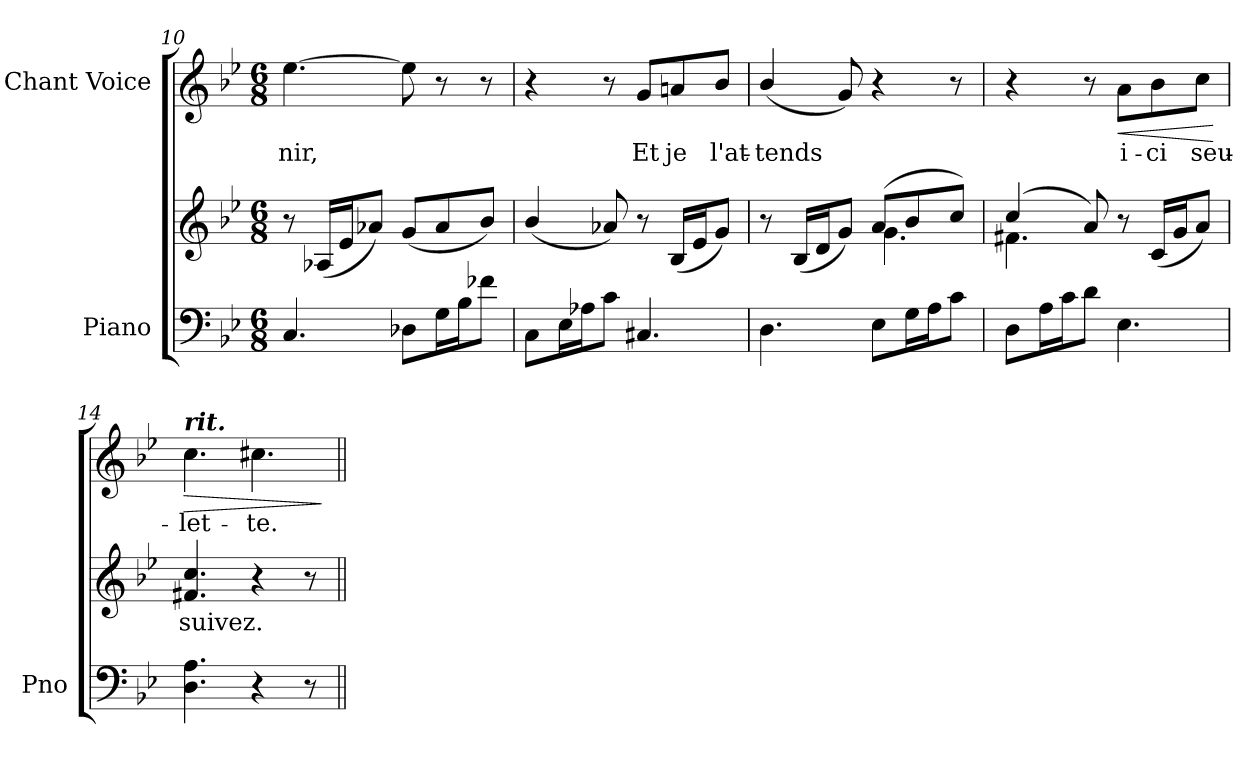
**kern	**kern	**text	**kern	**text	**dynam
*part2	*part2	*part2	*part1	*part1	*part1
*staff3	*staff2	*staff2	*staff1	*staff1	*staff1
*I"Piano	*	*	*I"Chant Voice	*	*
*I'Pno	*	*	*	*	*
!!LO:PB:g=z
*clefF4	*clefG2	*	*clefG2	*	*
*k[b-e-]	*k[b-e-]	*	*k[b-e-]	*	*
*M6/8	*M6/8	*	*M6/8	*	*
=10	=10	=10	=10	=10	=10
!	!	!	!	!LO:LY:b	!
4.C/	8r	.	[4.ee-\	-nir,	.
.	(16A-X/LL	.	.	.	.
.	16e-/J	.	.	.	.
.	8a-X/J)	.	.	.	.
8D-X\L	(8g/L	.	8ee-\]	.	.
16G\L	8a-/	.	8r	.	.
16B-\J	.	.	.	.	.
8f-X\J	8b-/J)	.	8r	.	.
!!LO:LB:g=z
=11	=11	=11	=11	=11	=11
8C\L	(4b-/	.	4r	.	.
16E-\L	.	.	.	.	.
16A-X\J	.	.	.	.	.
8c\J	8a-X/)	.	8r	.	.
!	!	!	!	!LO:LY:b	!
4.C#X/	8r	.	8g/L	Et	.
!	!	!	!	!LO:LY:b	!
.	(16B-/LL	.	8an/	je	.
.	16e-/J	.	.	.	.
!	!	!	!	!LO:LY:b	!
.	8g/J)	.	8b-/J	l'at-	.
=12	=12	=12	=12	=12	=12
*	*^	*	*	*	*
!	!	!	!	!	!LO:LY:b	!
4.D\	8r	4.ryy	.	(<4b-/	-tends	.
.	(16B-/LL	.	.	.	.	.
.	16d/J	.	.	.	.	.
.	8g/J)	.	.	8g/)	.	.
8E-\L	(>8a/L	4.g\	.	4r	.	.
16G\L	8b-/	.	.	.	.	.
16A\J	.	.	.	.	.	.
8c\J	8cc/J)	.	.	8r	.	.
=13	=13	=13	=13	=13	=13	=13
8D\L	(4cc/	4.f#X\	.	4r	.	.
16A\L	.	.	.	.	.	.
16c\J	.	.	.	.	.	.
8d\J	8a/)	.	.	8r	.	.
!	!	!	!	!	!LO:LY:b	!LO:HP:b
4.E-\	8r	4.ryy	.	8a\L	i-	<
!	!	!	!	!	!LO:LY:b	!
.	(16c/LL	.	.	8b-\	-ci	.
.	16g/J	.	.	.	.	.
!	!	!	!	!	!LO:LY:b	!
.	8a/J)	.	.	8cc\J	seu-	.
*	*v	*v	*	*	*	*
.	.	.	.	.	[
=14	=14	=14	=14	=14	=14
!	!	!	!LO:TX:a:Bi:t=rit.	!	!
!	!	!LO:LY:b	!	!LO:LY:b	!LO:HP:b
4.D\ 4.A\	4.f#X/ 4.cc/	suivez.	4.cc\	-let-	>
!	!	!	!	!LO:LY:b	!
4r	4r	.	4.cc#X\	-te.	.
8r	8r	.	.	.	.
.	.	.	.	.	]
=||	=||	=||	=||	=||	=||
*-	*-	*-	*-	*-	*-
